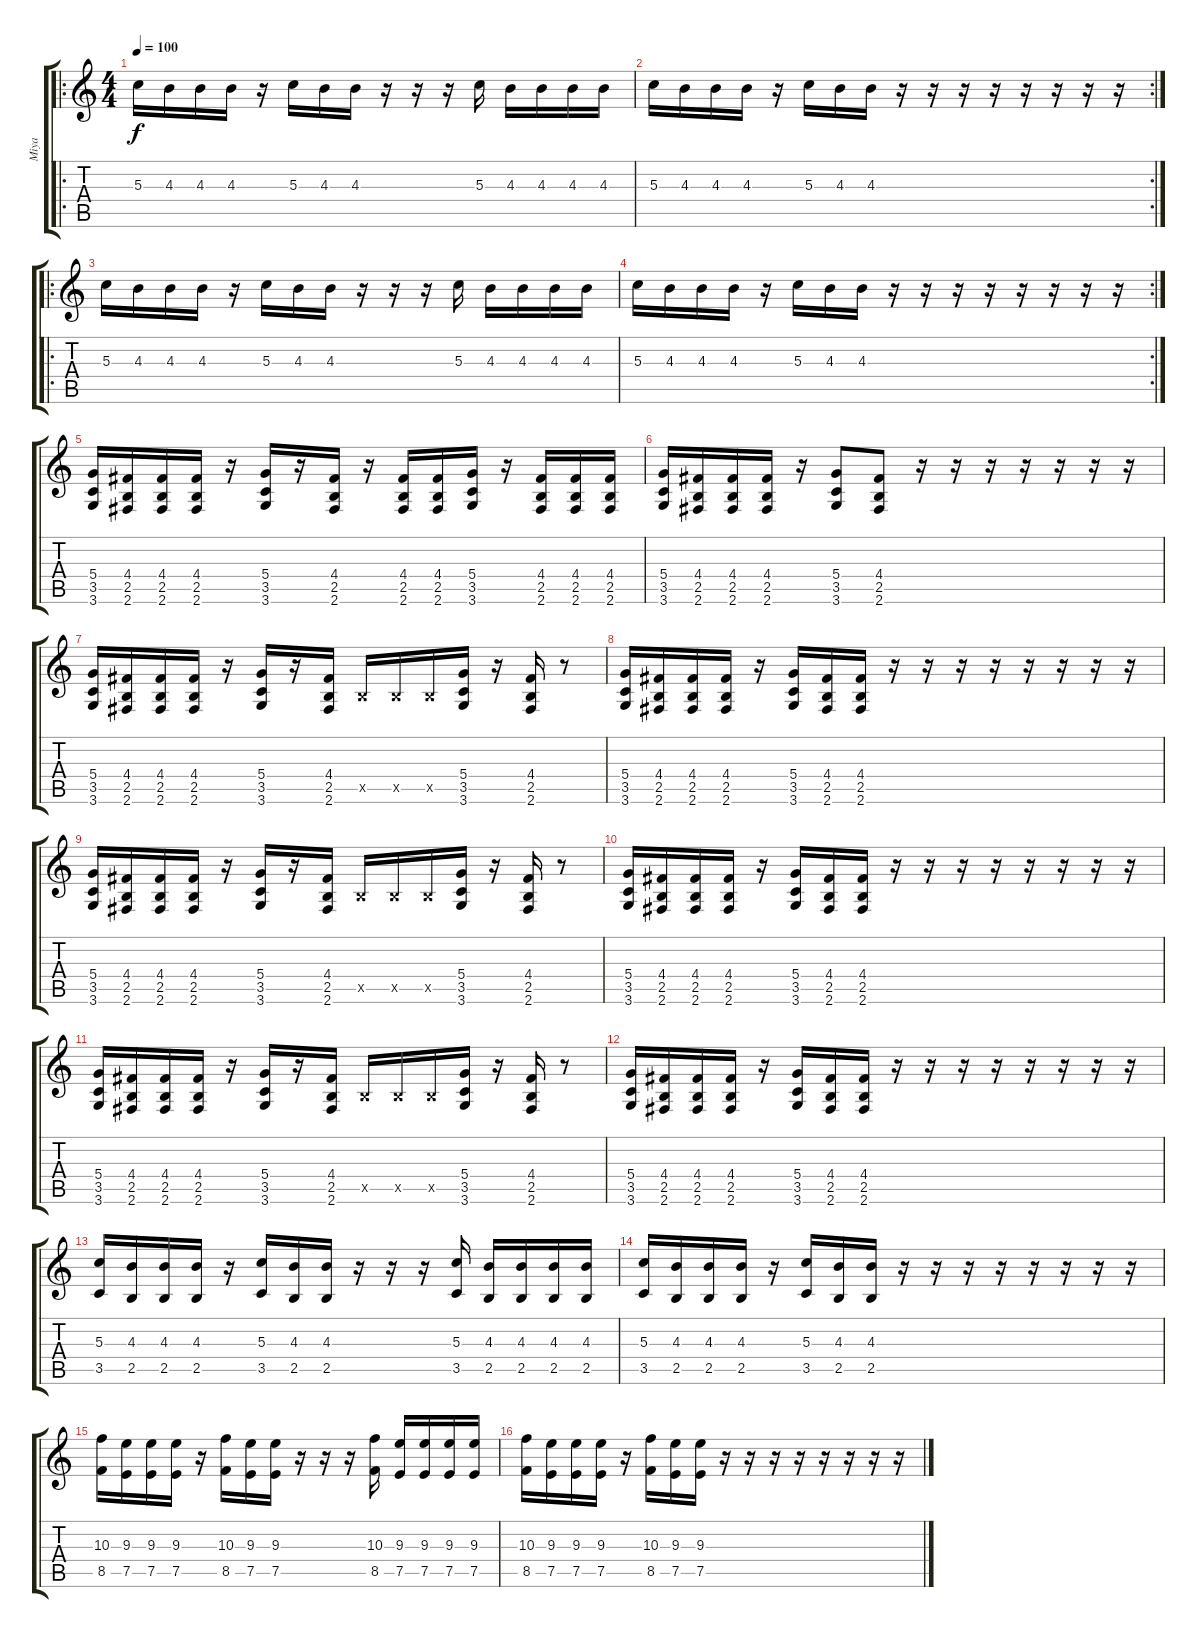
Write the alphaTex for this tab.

\track ("Miya" "Miya") {instrument distortionguitar}
\staff {score tabs}
\tuning (E4 B3 G3 D3 A2 E2) {hide}
\ro
\ts (4 4)
\tempo 100
\clef g2
\ks c
5.3.16{dy f instrument electricguitarclean} 4.3.16 4.3.16 4.3.16 r.16 5.3.16 4.3.16 4.3.16 r.16 r.16 r.16 5.3.16 4.3.16 4.3.16 4.3.16 4.3.16 |
\rc 2
5.3.16 4.3.16 4.3.16 4.3.16 r.16 5.3.16 4.3.16 4.3.16 r.16 r.16 r.16 r.16 r.16 r.16 r.16 r.16 |
\ro
5.3.16{instrument distortionguitar} 4.3.16 4.3.16 4.3.16 r.16 5.3.16 4.3.16 4.3.16 r.16 r.16 r.16 5.3.16 4.3.16 4.3.16 4.3.16 4.3.16 |
\rc 2
5.3.16 4.3.16 4.3.16 4.3.16 r.16 5.3.16 4.3.16 4.3.16 r.16 r.16 r.16 r.16 r.16 r.16 r.16 r.16 |
(5.4 3.5 3.6).16{volume 16 instrument distortionguitar} (4.4 2.5 2.6).16 (4.4 2.5 2.6).16 (4.4 2.5 2.6).16 r.16 (5.4 3.5 3.6).16 r.16 (4.4 2.5 2.6).16 r.16 (4.4 2.5 2.6).16 (4.4 2.5 2.6).16 (5.4 3.5 3.6).16 r.16 (4.4 2.5 2.6).16 (4.4 2.5 2.6).16 (4.4 2.5 2.6).16 |
(5.4 3.5 3.6).16 (4.4 2.5 2.6).16 (4.4 2.5 2.6).16 (4.4 2.5 2.6).16 r.16 (5.4 3.5 3.6).8 (4.4 2.5 2.6).8 r.16 r.16 r.16 r.16 r.16 r.16 r.16 |
(5.4 3.5 3.6).16 (4.4 2.5 2.6).16 (4.4 2.5 2.6).16 (4.4 2.5 2.6).16 r.16 (5.4 3.5 3.6).16 r.16 (4.4 2.5 2.6).16 2.5{x}.16 2.5{x}.16 2.5{x}.16 (5.4 3.5 3.6).16 r.16 (4.4 2.5 2.6).16 r.8 |
(5.4 3.5 3.6).16 (4.4 2.5 2.6).16 (4.4 2.5 2.6).16 (4.4 2.5 2.6).16 r.16 (5.4 3.5 3.6).16 (4.4 2.5 2.6).16 (4.4 2.5 2.6).16 r.16 r.16 r.16 r.16 r.16 r.16 r.16 r.16 |
(5.4 3.5 3.6).16 (4.4 2.5 2.6).16 (4.4 2.5 2.6).16 (4.4 2.5 2.6).16 r.16 (5.4 3.5 3.6).16 r.16 (4.4 2.5 2.6).16 2.5{x}.16 2.5{x}.16 2.5{x}.16 (5.4 3.5 3.6).16 r.16 (4.4 2.5 2.6).16 r.8 |
(5.4 3.5 3.6).16 (4.4 2.5 2.6).16 (4.4 2.5 2.6).16 (4.4 2.5 2.6).16 r.16 (5.4 3.5 3.6).16 (4.4 2.5 2.6).16 (4.4 2.5 2.6).16 r.16 r.16 r.16 r.16 r.16 r.16 r.16 r.16 |
(5.4 3.5 3.6).16 (4.4 2.5 2.6).16 (4.4 2.5 2.6).16 (4.4 2.5 2.6).16 r.16 (5.4 3.5 3.6).16 r.16 (4.4 2.5 2.6).16 2.5{x}.16 2.5{x}.16 2.5{x}.16 (5.4 3.5 3.6).16 r.16 (4.4 2.5 2.6).16 r.8 |
(5.4 3.5 3.6).16 (4.4 2.5 2.6).16 (4.4 2.5 2.6).16 (4.4 2.5 2.6).16 r.16 (5.4 3.5 3.6).16 (4.4 2.5 2.6).16 (4.4 2.5 2.6).16 r.16 r.16 r.16 r.16 r.16 r.16 r.16 r.16 |
(5.3 3.5).16 (4.3 2.5).16 (4.3 2.5).16 (4.3 2.5).16 r.16 (5.3 3.5).16 (4.3 2.5).16 (4.3 2.5).16 r.16 r.16 r.16 (5.3 3.5).16 (4.3 2.5).16 (4.3 2.5).16 (4.3 2.5).16 (4.3 2.5).16 |
(5.3 3.5).16 (4.3 2.5).16 (4.3 2.5).16 (4.3 2.5).16 r.16 (5.3 3.5).16 (4.3 2.5).16 (4.3 2.5).16 r.16 r.16 r.16 r.16 r.16 r.16 r.16 r.16 |
(10.3 8.5).16 (9.3 7.5).16 (9.3 7.5).16 (9.3 7.5).16 r.16 (10.3 8.5).16 (9.3 7.5).16 (9.3 7.5).16 r.16 r.16 r.16 (10.3 8.5).16 (9.3 7.5).16 (9.3 7.5).16 (9.3 7.5).16 (9.3 7.5).16 |
(10.3 8.5).16 (9.3 7.5).16 (9.3 7.5).16 (9.3 7.5).16 r.16 (10.3 8.5).16 (9.3 7.5).16 (9.3 7.5).16 r.16 r.16 r.16 r.16 r.16 r.16 r.16 r.16
